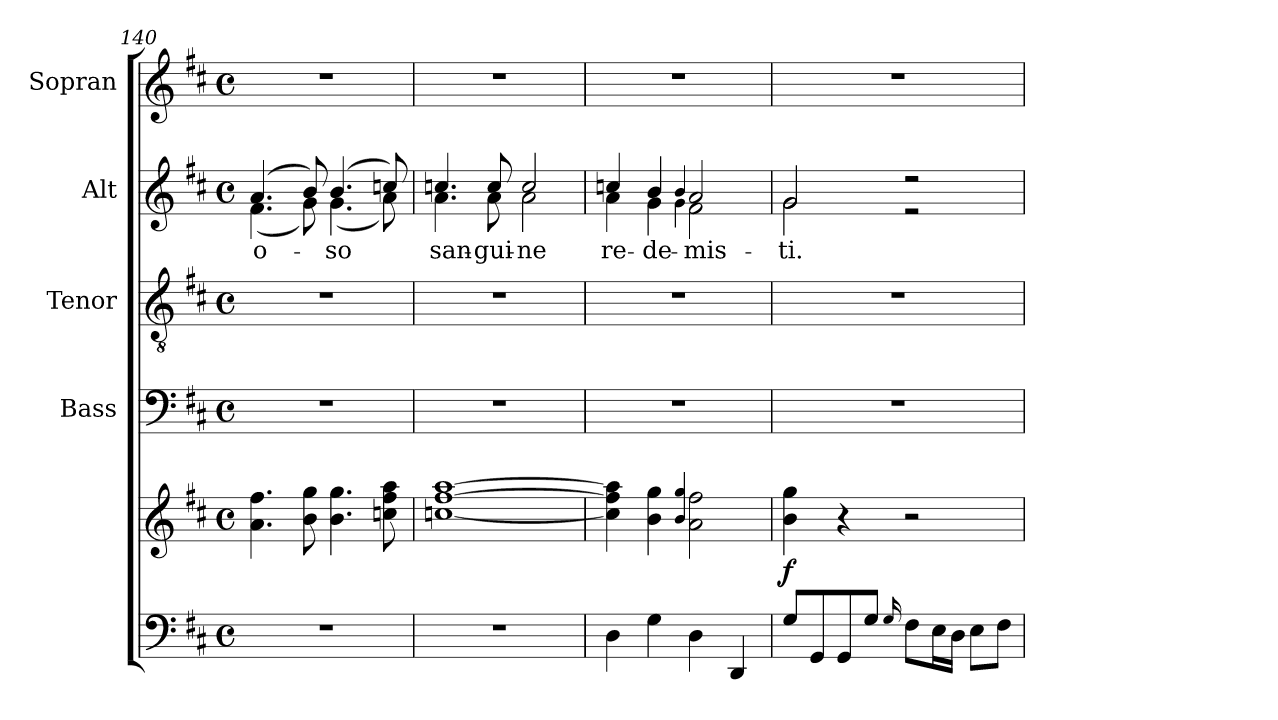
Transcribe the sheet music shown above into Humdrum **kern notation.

**kern	**kern	**dynam	**kern	**kern	**kern	**text	**kern
*part5	*part5	*part5	*part4	*part3	*part2	*part2	*part1
*staff6	*staff5	*staff5/6	*staff4	*staff3	*staff2	*staff2	*staff1
*	*	*	*I"Bass	*I"Tenor	*I"Alt	*	*I"Sopran
*	*	*	*I'B.	*I'T.	*I'A.	*	*I'S.
!!LO:LB:g=z
*clefF4	*clefG2	*	*clefF4	*clefGv2	*clefG2	*	*clefG2
*k[f#c#]	*k[f#c#]	*	*k[f#c#]	*k[f#c#]	*k[f#c#]	*	*k[f#c#]
*D:	*D:	*	*D:	*D:	*D:	*	*D:
*M4/4	*M4/4	*	*M4/4	*M4/4	*M4/4	*	*M4/4
*met(c)	*met(c)	*	*met(c)	*met(c)	*met(c)	*	*met(c)
=140	=140	=140	=140	=140	=140	=140	=140
!	!	!	!	!	!	!LO:LY:b	!
*	*	*	*	*	*^	*	*
1r	4.a\ 4.ff#\	.	1r	1r	(4.a/	(<4.f#\	-o-	1r
.	8b\ 8gg\	.	.	.	8b/)	8g\)	.	.
!	!	!	!	!	!	!	!LO:LY:b	!
.	4.b\ 4.gg\	.	.	.	(4.b/	(<4.g\	-so	.
.	8ccn\ 8ff#\ 8aa\	.	.	.	8ccn/)	8a\)	.	.
!!LO:PB:g=z
=141	=141	=141	=141	=141	=141	=141	=141	=141
!	!	!	!	!	!	!	!LO:LY:b	!
1r	[1ccn [1ff# [1aa	.	1r	1r	4.ccn/	4.a\	san-	1r
!	!	!	!	!	!	!	!LO:LY:b	!
.	.	.	.	.	8cc/	8a\	-gui-	.
!	!	!	!	!	!	!	!LO:LY:b	!
.	.	.	.	.	2cc/	2a\	-ne	.
!!LO:LB:g=z
=142	=142	=142	=142	=142	=142	=142	=142	=142
!	!	!	!	!	!	!	!LO:LY:b	!
4D\	4cc\] 4ff#\] 4aa\]	.	1r	1r	4ccn/	4a\	re-	1r
!	!	!	!	!	!	!	!LO:LY:b	!
4G\	4b\ 4gg\	.	.	.	4b/	4g\	-de-	.
.	4qqb/ 4qqgg/	.	.	.	4qqb/	4qqg\	.	.
!	!	!	!	!	!	!	!LO:LY:b	!
4D\	2a\ 2ff#\	.	.	.	2a/	2f#\	-mis-	.
4DD/	.	.	.	.	.	.	.	.
!!LO:PB:g=z
=143	=143	=143	=143	=143	=143	=143	=143	=143
!	!	!LO:DY:b	!	!	!	!	!LO:LY:b	!
8G/L	4b\ 4gg\	f	1r	1r	2g/	2g\	-ti.	1r
8GG/	.	.	.	.	.	.	.	.
8GG/	4r	.	.	.	.	.	.	.
8G/J	.	.	.	.	.	.	.	.
16qqG/	.	.	.	.	.	.	.	.
8F#\L	2r	.	.	.	2r	2r	.	.
16E\L	.	.	.	.	.	.	.	.
16D\JJ	.	.	.	.	.	.	.	.
8E\L	.	.	.	.	.	.	.	.
8F#\J	.	.	.	.	.	.	.	.
*	*	*	*	*	*v	*v	*	*
=	=	=	=	=	=	=	=
*-	*-	*-	*-	*-	*-	*-	*-
